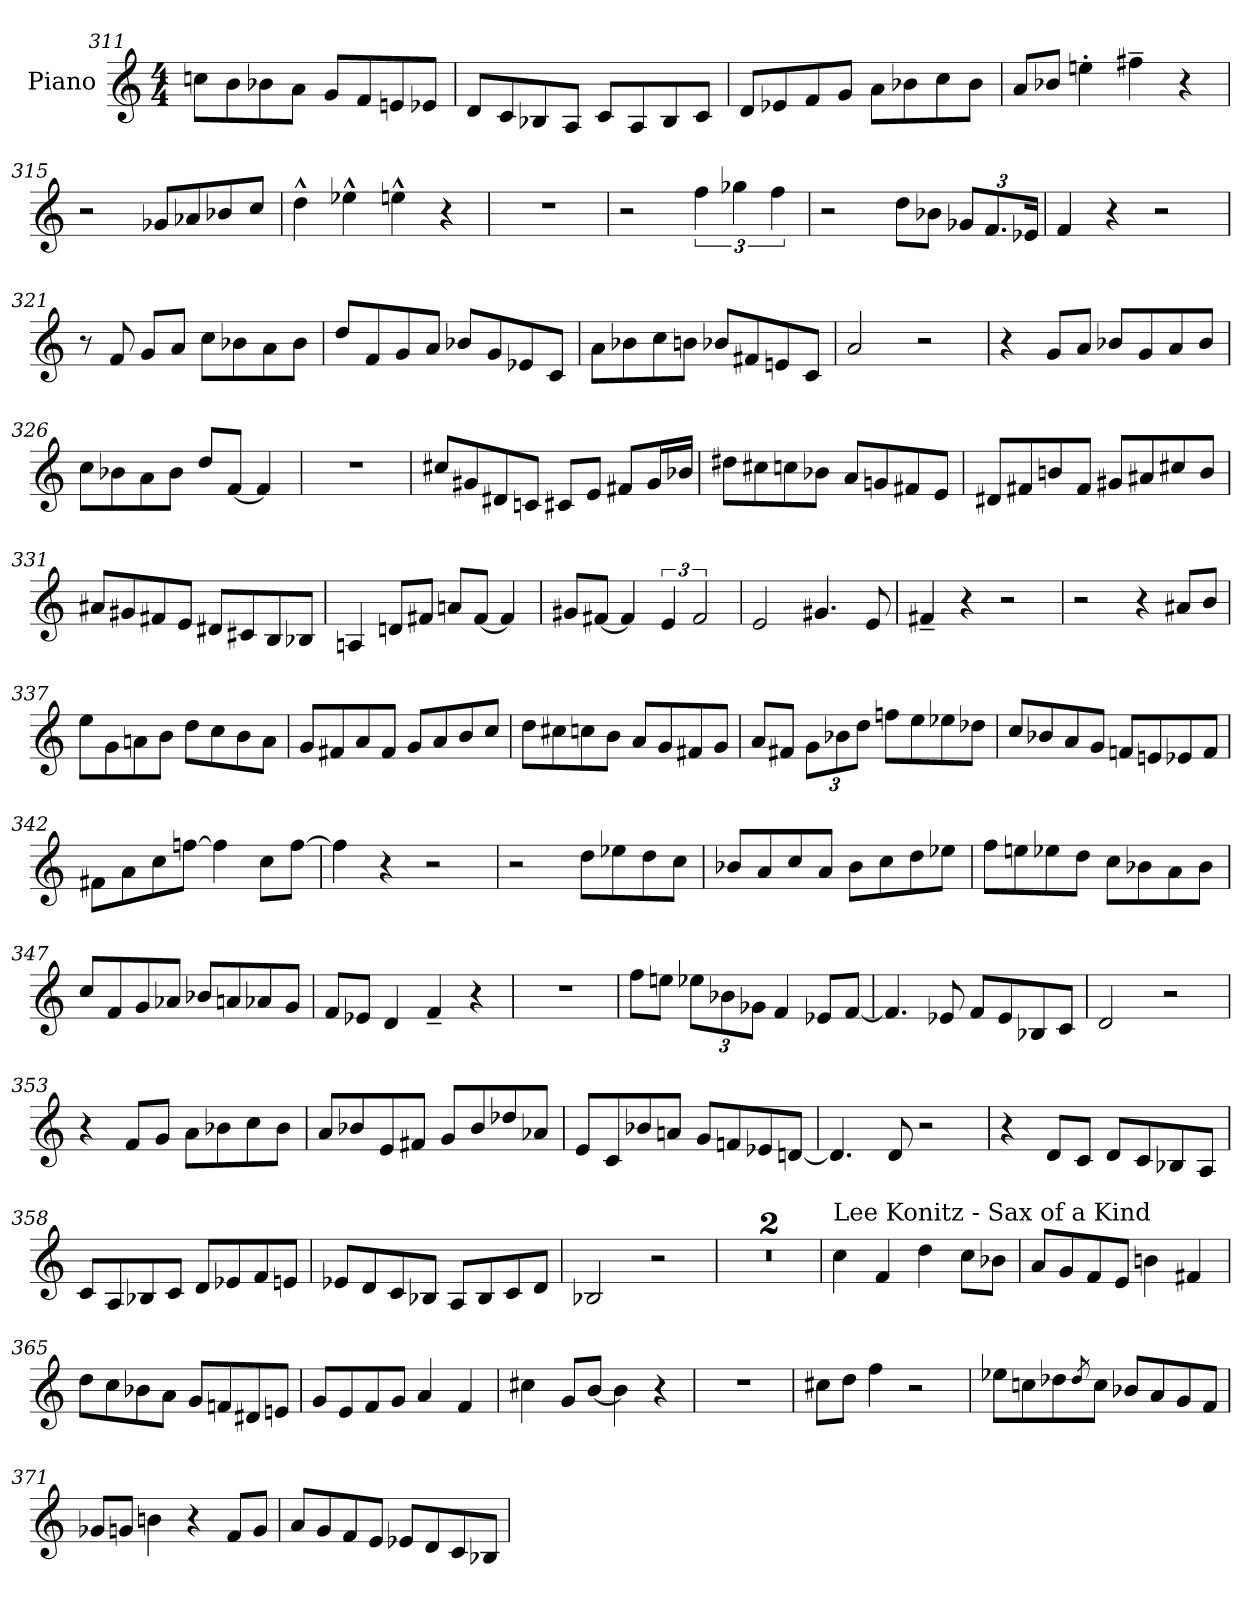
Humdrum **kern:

**kern
*part1
*staff1
*I"Piano
*I'Pno.
!!LO:LB:g=z
*clefG2
*k[]
*M4/4
=311
8ccn\L
8b\
8b-X\
8a\J
8g/L
8f/
8en/
8e-X/J
=312
8d/L
8c/
8B-X/
8A/J
8c/L
8A/
8B-/
8c/J
=313
8d/L
8e-X/
8f/
8g/J
8a\L
8b-X\
8cc\
8b-\J
=314
8a/L
8b-X/J
4een'\
4ff#X~\
4r
=315
2r
8g-X/L
8a-X/
8b-X/
8cc/J
!!LO:LB:g=z
=316
4dd^^\
4ee-X^^\
4een^^\
4r
=317
1r
=318
2r
6ff\
6gg-X\
6ff\
=319
2r
8dd\L
8b-X\J
*Xbrackettup
12g-X/L
12.f/
24e-X/Jk
=320
4f/
4r
2r
=321
8r
8f/
8g/L
8a/J
8cc\L
8b-X\
8a\
8b-\J
=322
8dd/L
8f/
8g/
8a/J
8b-X/L
8g/
8e-X/
8c/J
!!LO:LB:g=z
=323
8a\L
8b-X\
8cc\
8bn\J
8b-X/L
8f#X/
8en/
8c/J
=324
2a/
2r
=325
4r
8g/L
8a/J
8b-X/L
8g/
8a/
8b-/J
=326
8cc\L
8b-X\
8a\
8b-\J
8dd/L
[8f/J
4f/]
=327
1r
=328
8cc#X/L
8g#X/
8d#X/
8cn/J
8c#X/L
8e/J
8f#X/L
16g#/L
16b-X/JJ
!!LO:LB:g=z
=329
8dd#X\L
8cc#X\
8ccn\
8b-X\J
8a/L
8gn/
8f#X/
8e/J
=330
8d#X/L
8f#X/
8bn/
8f#/J
8g#X/L
8a#X/
8cc#X/
8b/J
=331
8a#X/L
8g#X/
8f#X/
8e/J
8d#X/L
8c#X/
8B/
8B-X/J
=332
4An/
8dn/L
8f#X/J
8an/L
[8f#/J
4f#/]
!!LO:LB:g=z
=333
8g#X/L
[8f#X/J
4f#/]
*brackettup
6e/
3f#/
=334
2e/
4.g#X/
8e/
=335
4f#X~/
4r
2r
=336
2r
4r
8a#X/L
8b/J
=337
8ee\L
8g\
8an\
8b\J
8dd\L
8cc\
8b\
8a\J
=338
8g/L
8f#X/
8a/
8f#/J
8g/L
8a/
8b/
8cc/J
!!LO:LB:g=z
=339
8dd\L
8cc#X\
8ccn\
8b\J
8a/L
8g/
8f#X/
8g/J
=340
8a/L
8f#X/J
*Xbrackettup
12g\L
12b-X\
12dd\J
8ffn\L
8ee\
8ee-X\
8dd-X\J
=341
8cc/L
8b-X/
8a/
8g/J
8fn/L
8en/
8e-X/
8f/J
=342
8f#X\L
8a\
8cc\
[8ffn\J
4ff\]
8cc\L
[8ff\J
=343
4ff\]
4r
2r
!!LO:LB:g=z
=344
2r
8dd\L
8ee-X\
8dd\
8cc\J
=345
8b-X/L
8a/
8cc/
8a/J
8b-\L
8cc\
8dd\
8ee-X\J
=346
8ff\L
8een\
8ee-X\
8dd\J
8cc\L
8b-X\
8a\
8b-\J
=347
8cc/L
8f/
8g/
8a-X/J
8b-X/L
8an/
8a-X/
8g/J
=348
8f/L
8e-X/J
4d/
4f~/
4r
=349
1r
!!LO:PB:g=z
=350
8ff\L
8een\J
12ee-X\L
12b-X\
12g-X\J
4f/
8e-X/L
[8f/J
=351
4.f/]
8e-X/
8f/L
8e-/
8B-X/
8c/J
=352
2d/
2r
=353
4r
8f/L
8g/J
8a\L
8b-X\
8cc\
8b-\J
=354
8a/L
8b-X/
8e/
8f#X/J
8g/L
8b-/
8dd-X/
8a-X/J
!!LO:LB:g=z
=355
8e/L
8c/
8b-X/
8an/J
8g/L
8fn/
8e-X/
[8dn/J
=356
4.d/]
8d/
2r
=357
4r
8d/L
8c/J
8d/L
8c/
8B-X/
8A/J
=358
8c/L
8A/
8B-X/
8c/J
8d/L
8e-X/
8f/
8en/J
=359
8e-X/L
8d/
8c/
8B-X/J
8A/L
8B-/
8c/
8d/J
!!LO:LB:g=z
=360
2B-X/
2r
=361
1r
=362
1r
!!LO:PB:g=z
=363
!LO:TX:a:t=Lee Konitz - Sax of a Kind
4cc\
4f/
4dd\
8cc\L
8b-X\J
=364
8a/L
8g/
8f/
8e/J
4bn\
4f#X/
=365
8dd\L
8cc\
8b-X\
8a\J
8g/L
8fn/
8d#X/
8en/J
=366
8g/L
8e/
8f/
8g/J
4a/
4f/
=367
4cc#X\
8g/L
[8b/J
4b\]
4r
=368
1r
=369
8cc#X\L
8dd\J
4ff\
2r
!!LO:LB:g=z
=370
8ee-X\L
8ccn\
8dd-X\
8qdd-/
8cc\J
8b-X/L
8a/
8g/
8f/J
=371
8g-X/L
8gn/J
4bn\
4r
8f/L
8g/J
=372
8a/L
8g/
8f/
8e/J
8e-X/L
8d/
8c/
8B-X/J
=
*-
